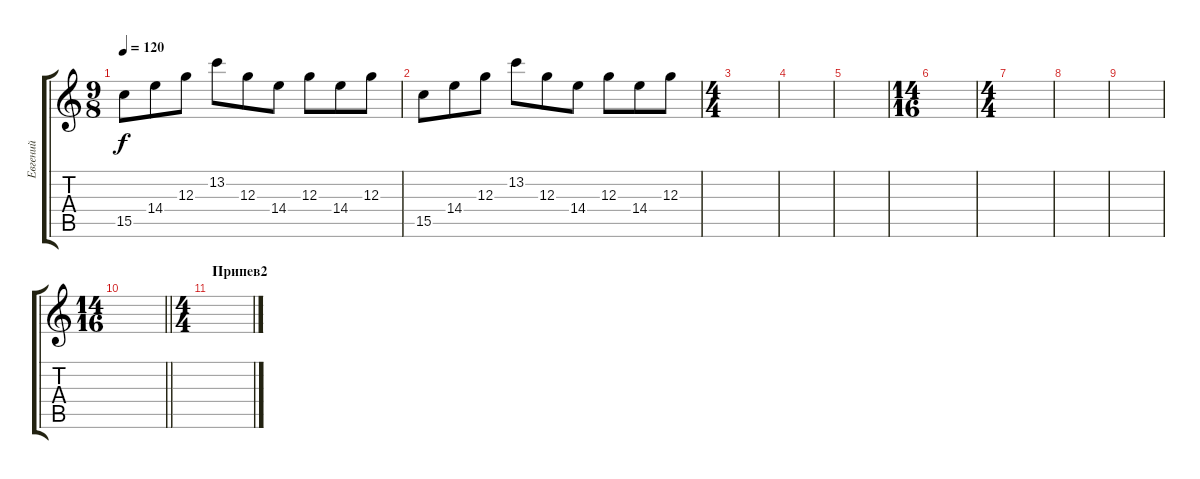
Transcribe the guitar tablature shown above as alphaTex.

\track ("Евгений" "Евгений") {instrument acousticguitarsteel}
\staff {score tabs}
\tuning (E4 B3 G3 D3 A2 E2) {hide}
\ts (9 8)
\tempo 120
\clef g2
\ks c
15.5.8{dy f} 14.4.8 12.3.8 13.2.8 12.3.8 14.4.8 12.3.8 14.4.8 12.3.8 |
15.5.8 14.4.8 12.3.8 13.2.8 12.3.8 14.4.8 12.3.8 14.4.8 12.3.8 |
\ts (4 4)
|
|
|
\ts (14 16)
|
\ts (4 4)
|
|
|
\ts (14 16)
\barLineRight lightlight
|
\ts (4 4)
\section ("" "Припев2")
